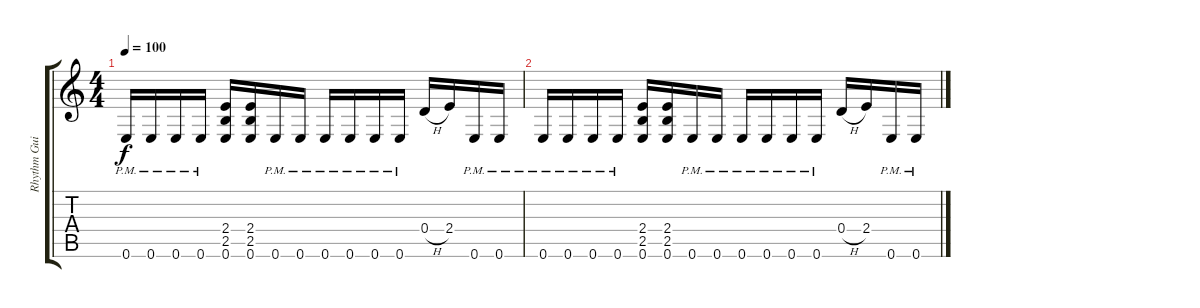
\track ("Rhythm Guitar" "Rhythm Gui") {instrument distortionguitar}
\staff {score tabs}
\tuning (E4 B3 G3 D3 A2 E2) {hide}
\ts (4 4)
\tempo 100
\clef g2
\ks c
0.6{pm}.16{dy f volume 0} 0.6{pm}.16 0.6{pm}.16 0.6{pm}.16 (2.4 2.5 0.6).16 (2.4 2.5 0.6).16 0.6{pm}.16 0.6{pm}.16 0.6{pm}.16 0.6{pm}.16 0.6{pm}.16 0.6{pm}.16 0.4{h}.16 2.4.16 0.6{pm}.16 0.6{pm}.16 |
0.6{pm}.16 0.6{pm}.16 0.6{pm}.16 0.6{pm}.16 (2.4 2.5 0.6).16 (2.4 2.5 0.6).16 0.6{pm}.16 0.6{pm}.16 0.6{pm}.16 0.6{pm}.16 0.6{pm}.16 0.6{pm}.16 0.4{h}.16 2.4.16 0.6{pm}.16 0.6{pm}.16
